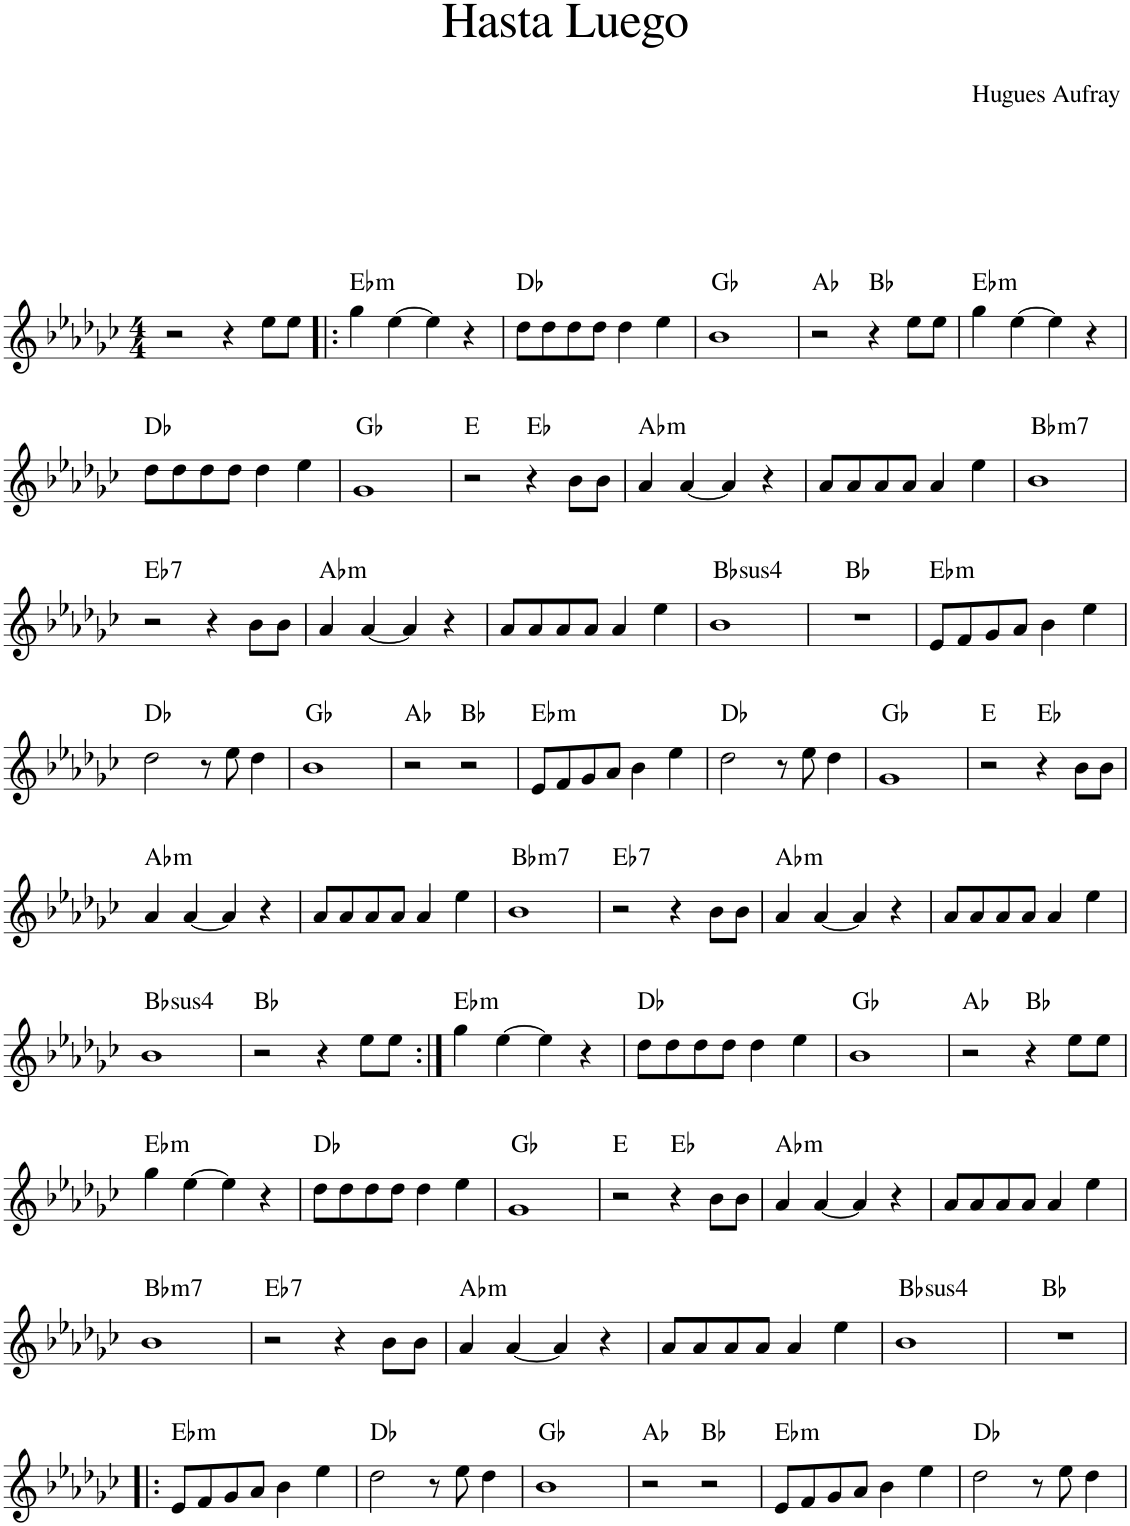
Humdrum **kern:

**kern	**harte
*part1	*part1
*staff1	*
*I"Piano	*
*I'Pno.	*
*clefG2	*
*k[b-e-a-d-g-c-]	*
*M4/4	*
=1	=1
2r	.
4r	.
8ee-\L	.
8ee-\J	.
=2!|:	=2!|:
!	!LO:H:kt=m
4gg-\	Eb:min
[4ee-\	.
4ee-\]	.
4r	.
=3	=3
8dd-\L	Db:maj
8dd-\	.
8dd-\	.
8dd-\J	.
4dd-\	.
4ee-\	.
=4	=4
1b-	Gb:maj
=5	=5
2r	Ab:maj
4r	Bb:maj
8ee-\L	.
8ee-\J	.
=6	=6
!	!LO:H:kt=m
4gg-\	Eb:min
[4ee-\	.
4ee-\]	.
4r	.
!!LO:LB:g=z
=7	=7
8dd-\L	Db:maj
8dd-\	.
8dd-\	.
8dd-\J	.
4dd-\	.
4ee-\	.
=8	=8
1g-	Gb:maj
=9	=9
2r	E:maj
4r	Eb:maj
8b-\L	.
8b-\J	.
=10	=10
!	!LO:H:kt=m
4a-/	Ab:min
[4a-/	.
4a-/]	.
4r	.
=11	=11
8a-/L	.
8a-/	.
8a-/	.
8a-/J	.
4a-/	.
4ee-\	.
=12	=12
!	!LO:H:kt=m7
1b-	Bb:min7
!!LO:LB:g=z
=13	=13
!	!LO:H:kt=7
2r	Eb:7
4r	.
8b-\L	.
8b-\J	.
=14	=14
!	!LO:H:kt=m
4a-/	Ab:min
[4a-/	.
4a-/]	.
4r	.
=15	=15
8a-/L	.
8a-/	.
8a-/	.
8a-/J	.
4a-/	.
4ee-\	.
=16	=16
!	!LO:H:kt=4
1b-	Bb:sus4
=17	=17
1r	Bb:maj
=18	=18
!	!LO:H:kt=m
8e-/L	Eb:min
8f/	.
8g-/	.
8a-/J	.
4b-\	.
4ee-\	.
!!LO:LB:g=z
=19	=19
2dd-\	Db:maj
8r	.
8ee-\	.
4dd-\	.
=20	=20
1b-	Gb:maj
=21	=21
2r	Ab:maj
2r	Bb:maj
=22	=22
!	!LO:H:kt=m
8e-/L	Eb:min
8f/	.
8g-/	.
8a-/J	.
4b-\	.
4ee-\	.
=23	=23
2dd-\	Db:maj
8r	.
8ee-\	.
4dd-\	.
=24	=24
1g-	Gb:maj
=25	=25
2r	E:maj
4r	Eb:maj
8b-\L	.
8b-\J	.
!!LO:LB:g=z
=26	=26
!	!LO:H:kt=m
4a-/	Ab:min
[4a-/	.
4a-/]	.
4r	.
=27	=27
8a-/L	.
8a-/	.
8a-/	.
8a-/J	.
4a-/	.
4ee-\	.
=28	=28
!	!LO:H:kt=m7
1b-	Bb:min7
=29	=29
!	!LO:H:kt=7
2r	Eb:7
4r	.
8b-\L	.
8b-\J	.
=30	=30
!	!LO:H:kt=m
4a-/	Ab:min
[4a-/	.
4a-/]	.
4r	.
=31	=31
8a-/L	.
8a-/	.
8a-/	.
8a-/J	.
4a-/	.
4ee-\	.
!!LO:LB:g=z
=32	=32
!	!LO:H:kt=4
1b-	Bb:sus4
=33	=33
2r	Bb:maj
4r	.
8ee-\L	.
8ee-\J	.
=34:|!	=34:|!
!	!LO:H:kt=m
4gg-\	Eb:min
[4ee-\	.
4ee-\]	.
4r	.
=35	=35
8dd-\L	Db:maj
8dd-\	.
8dd-\	.
8dd-\J	.
4dd-\	.
4ee-\	.
=36	=36
1b-	Gb:maj
=37	=37
2r	Ab:maj
4r	Bb:maj
8ee-\L	.
8ee-\J	.
!!LO:LB:g=z
=38	=38
!	!LO:H:kt=m
4gg-\	Eb:min
[4ee-\	.
4ee-\]	.
4r	.
=39	=39
8dd-\L	Db:maj
8dd-\	.
8dd-\	.
8dd-\J	.
4dd-\	.
4ee-\	.
=40	=40
1g-	Gb:maj
=41	=41
2r	E:maj
4r	Eb:maj
8b-\L	.
8b-\J	.
=42	=42
!	!LO:H:kt=m
4a-/	Ab:min
[4a-/	.
4a-/]	.
4r	.
=43	=43
8a-/L	.
8a-/	.
8a-/	.
8a-/J	.
4a-/	.
4ee-\	.
!!LO:LB:g=z
=44	=44
!	!LO:H:kt=m7
1b-	Bb:min7
=45	=45
!	!LO:H:kt=7
2r	Eb:7
4r	.
8b-\L	.
8b-\J	.
=46	=46
!	!LO:H:kt=m
4a-/	Ab:min
[4a-/	.
4a-/]	.
4r	.
=47	=47
8a-/L	.
8a-/	.
8a-/	.
8a-/J	.
4a-/	.
4ee-\	.
=48	=48
!	!LO:H:kt=4
1b-	Bb:sus4
=49	=49
1r	Bb:maj
!!LO:LB:g=z
=50!|:	=50!|:
!	!LO:H:kt=m
8e-/L	Eb:min
8f/	.
8g-/	.
8a-/J	.
4b-\	.
4ee-\	.
=51	=51
2dd-\	Db:maj
8r	.
8ee-\	.
4dd-\	.
=52	=52
1b-	Gb:maj
=53	=53
2r	Ab:maj
2r	Bb:maj
=54	=54
!	!LO:H:kt=m
8e-/L	Eb:min
8f/	.
8g-/	.
8a-/J	.
4b-\	.
4ee-\	.
=55	=55
2dd-\	Db:maj
8r	.
8ee-\	.
4dd-\	.
=	=
*-	*-
